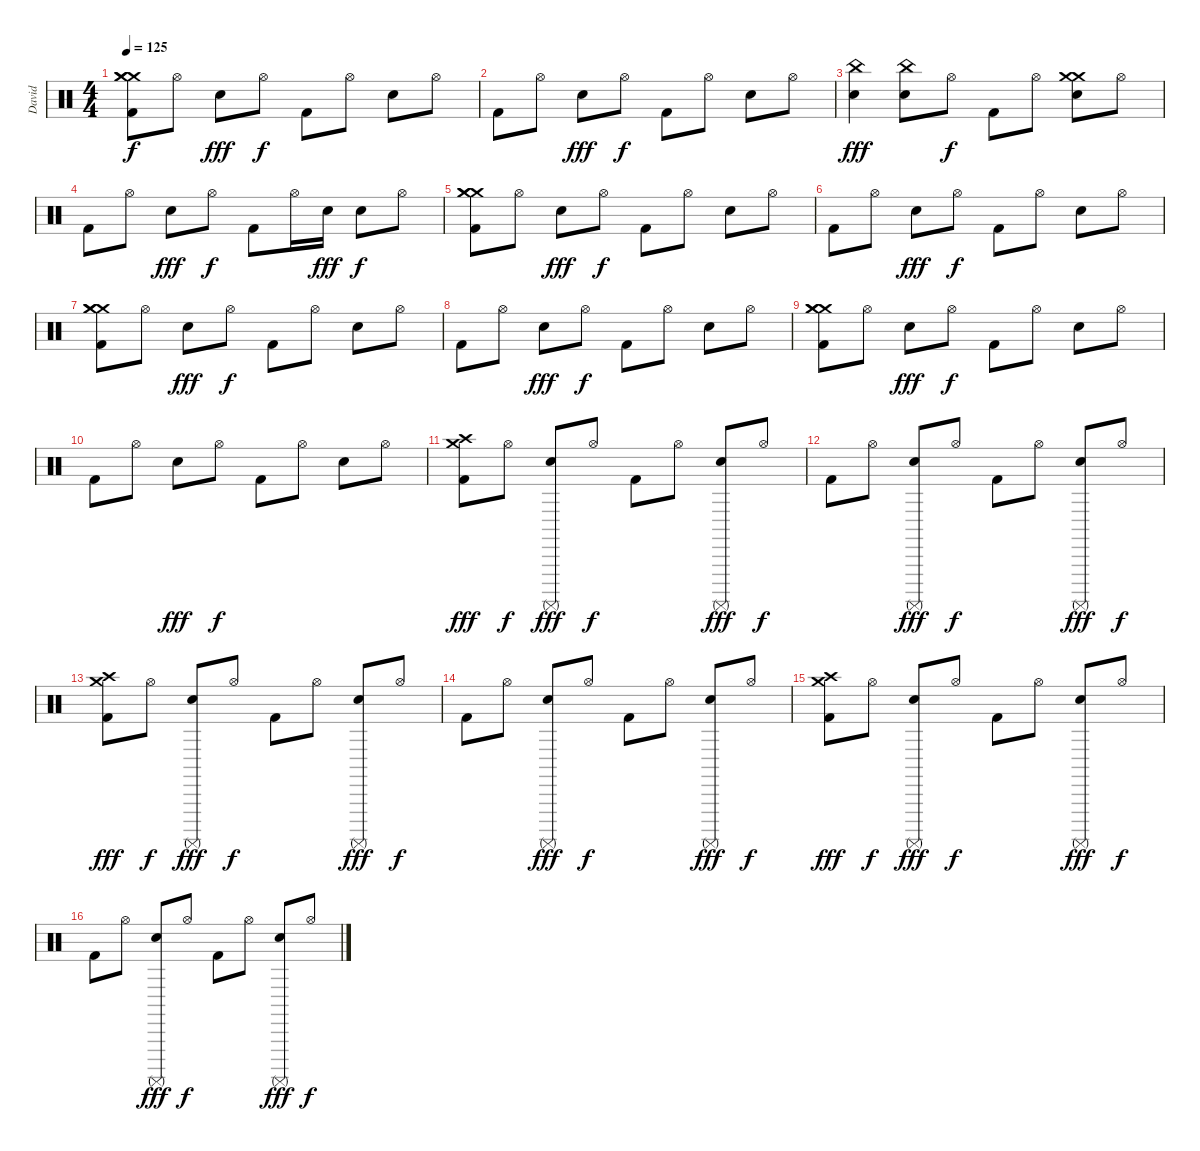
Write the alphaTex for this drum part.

\track ("David" "David") {instrument percussion}
\staff {score}
\articulation defaults
\ts (4 4)
\tempo 125
\clef neutral
\ks c
("Crash medium (hit)" "Crash medium (hit)" "Crash medium (hit)" "Kick (hit) 2").8{dy f} "Hi-Hat (open)".8 "Snare (hit) 2".8{dy fff} "Hi-Hat (open)".8{dy f} "Kick (hit) 2".8 "Hi-Hat (open)".8 "Snare (hit) 2".8 "Hi-Hat (open)".8 |
"Kick (hit) 2".8 "Hi-Hat (open)".8 "Snare (hit) 2".8{dy fff} "Hi-Hat (open)".8{dy f} "Kick (hit) 2".8 "Hi-Hat (open)".8 "Snare (hit) 2".8 "Hi-Hat (open)".8 |
("China (hit)" "Snare (hit) 2").4{dy fff} ("China (hit)" "Snare (hit) 2").8 "Hi-Hat (open)".8{dy f} "Kick (hit) 2".8 "Hi-Hat (open)".8 ("Crash medium (hit)" "Crash medium (hit)" "Snare (hit) 2").8 "Hi-Hat (open)".8 |
"Kick (hit) 2".8 "Hi-Hat (open)".8 "Snare (hit) 2".8{dy fff} "Hi-Hat (open)".8{dy f} "Kick (hit) 2".8 "Hi-Hat (open)".16 "Snare (hit) 2".16{dy fff} "Snare (hit) 2".8{dy f} "Hi-Hat (open)".8 |
("Crash medium (hit)" "Crash medium (hit)" "Crash medium (hit)" "Kick (hit) 2").8 "Hi-Hat (open)".8 "Snare (hit) 2".8{dy fff} "Hi-Hat (open)".8{dy f} "Kick (hit) 2".8 "Hi-Hat (open)".8 "Snare (hit) 2".8 "Hi-Hat (open)".8 |
"Kick (hit) 2".8 "Hi-Hat (open)".8 "Snare (hit) 2".8{dy fff} "Hi-Hat (open)".8{dy f} "Kick (hit) 2".8 "Hi-Hat (open)".8 "Snare (hit) 2".8 "Hi-Hat (open)".8 |
("Crash medium (hit)" "Crash medium (hit)" "Crash medium (hit)" "Kick (hit) 2").8 "Hi-Hat (open)".8 "Snare (hit) 2".8{dy fff} "Hi-Hat (open)".8{dy f} "Kick (hit) 2".8 "Hi-Hat (open)".8 "Snare (hit) 2".8 "Hi-Hat (open)".8 |
"Kick (hit) 2".8 "Hi-Hat (open)".8 "Snare (hit) 2".8{dy fff} "Hi-Hat (open)".8{dy f} "Kick (hit) 2".8 "Hi-Hat (open)".8 "Snare (hit) 2".8 "Hi-Hat (open)".8 |
("Crash medium (hit)" "Crash medium (hit)" "Crash medium (hit)" "Kick (hit) 2").8 "Hi-Hat (open)".8 "Snare (hit) 2".8{dy fff} "Hi-Hat (open)".8{dy f} "Kick (hit) 2".8 "Hi-Hat (open)".8 "Snare (hit) 2".8 "Hi-Hat (open)".8 |
"Kick (hit) 2".8 "Hi-Hat (open)".8 "Snare (hit) 2".8{dy fff} "Hi-Hat (open)".8{dy f} "Kick (hit) 2".8 "Hi-Hat (open)".8 "Snare (hit) 2".8 "Hi-Hat (open)".8 |
("Crash medium (hit)" "Crash high (hit)" "Kick (hit) 2").8{dy fff} "Hi-Hat (open)".8{dy f} ("Surdo (mute)" "Snare (hit) 2").8{dy fff} "Hi-Hat (open)".8{dy f} "Kick (hit) 2".8 "Hi-Hat (open)".8 ("Surdo (mute)" "Snare (hit) 2").8{dy fff} "Hi-Hat (open)".8{dy f} |
"Kick (hit) 2".8 "Hi-Hat (open)".8 ("Surdo (mute)" "Snare (hit) 2").8{dy fff} "Hi-Hat (open)".8{dy f} "Kick (hit) 2".8 "Hi-Hat (open)".8 ("Surdo (mute)" "Snare (hit) 2").8{dy fff} "Hi-Hat (open)".8{dy f} |
("Crash medium (hit)" "Crash high (hit)" "Kick (hit) 2").8{dy fff} "Hi-Hat (open)".8{dy f} ("Surdo (mute)" "Snare (hit) 2").8{dy fff} "Hi-Hat (open)".8{dy f} "Kick (hit) 2".8 "Hi-Hat (open)".8 ("Surdo (mute)" "Snare (hit) 2").8{dy fff} "Hi-Hat (open)".8{dy f} |
"Kick (hit) 2".8 "Hi-Hat (open)".8 ("Surdo (mute)" "Snare (hit) 2").8{dy fff} "Hi-Hat (open)".8{dy f} "Kick (hit) 2".8 "Hi-Hat (open)".8 ("Surdo (mute)" "Snare (hit) 2").8{dy fff} "Hi-Hat (open)".8{dy f} |
("Crash medium (hit)" "Crash high (hit)" "Kick (hit) 2").8{dy fff} "Hi-Hat (open)".8{dy f} ("Surdo (mute)" "Snare (hit) 2").8{dy fff} "Hi-Hat (open)".8{dy f} "Kick (hit) 2".8 "Hi-Hat (open)".8 ("Surdo (mute)" "Snare (hit) 2").8{dy fff} "Hi-Hat (open)".8{dy f} |
"Kick (hit) 2".8 "Hi-Hat (open)".8 ("Surdo (mute)" "Snare (hit) 2").8{dy fff} "Hi-Hat (open)".8{dy f} "Kick (hit) 2".8 "Hi-Hat (open)".8 ("Surdo (mute)" "Snare (hit) 2").8{dy fff} "Hi-Hat (open)".8{dy f}
